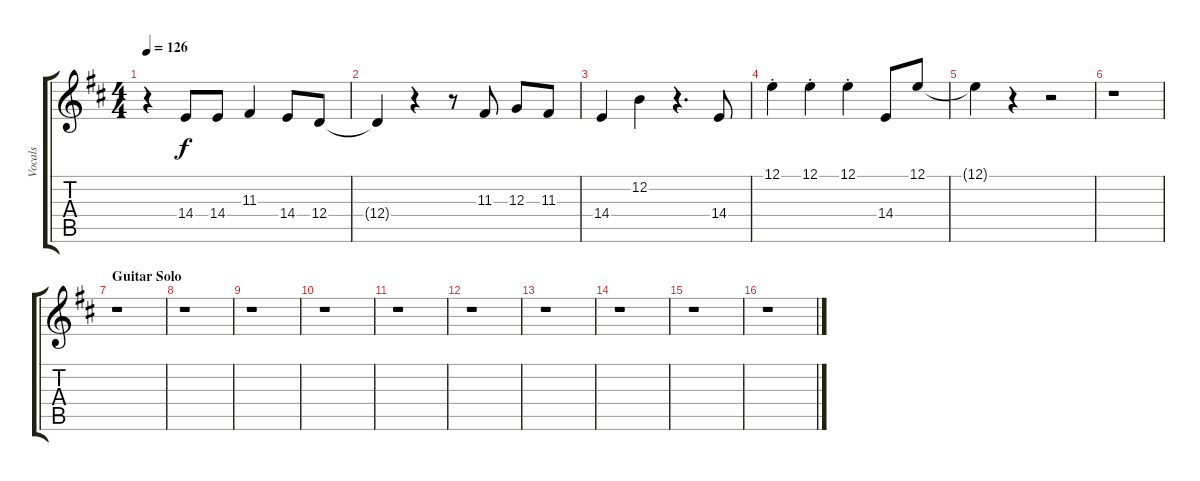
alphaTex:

\track ("Vocals" "Vocals") {instrument clarinet}
\staff {score tabs}
\tuning (E4 B3 G3 D3 A2 E2) {hide}
\ts (4 4)
\tempo 126
\clef g2
\ks d
r.4{dy f} 14.4.8 14.4.8 11.3.4 14.4.8 12.4.8 |
12.4{t}.4 r.4 r.8 11.3.8 12.3.8 11.3.8 |
14.4.4 12.2.4 r.4{d} 14.4.8 |
12.1{st}.4 12.1{st}.4 12.1{st}.4 14.4.8 12.1.8 |
12.1{t}.4 r.4 r.2 |
r.1 |
\section ("" "Guitar Solo")
r.1 |
r.1 |
r.1 |
r.1 |
r.1 |
r.1 |
r.1 |
r.1 |
r.1 |
r.1
